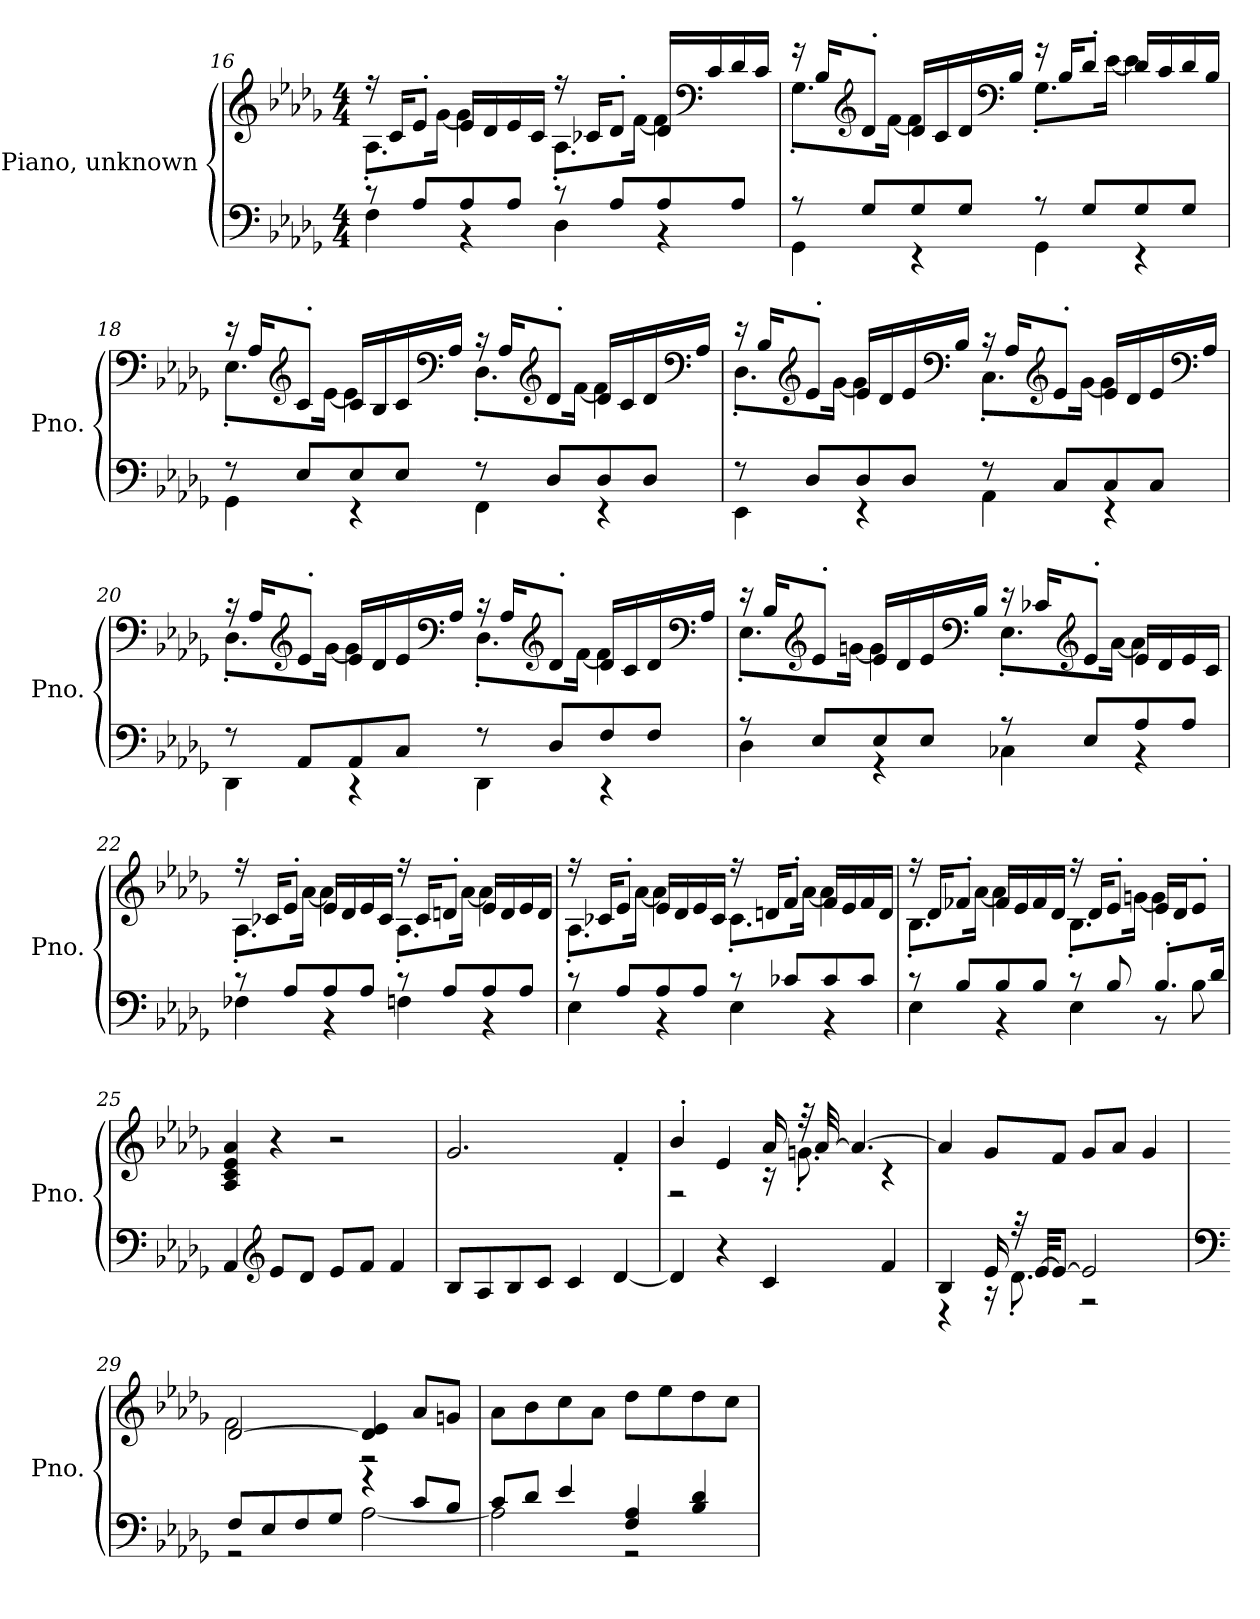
**kern	**kern
*part1	*part1
*staff2	*staff1
*I"Piano, unknown	*
*I'Pno.	*
!!LO:LB:g=z
*clefF4	*clefG2
*k[b-e-a-d-g-]	*k[b-e-a-d-g-]
*M4/4	*M4/4
=16	=16
*^	*^
8r	4F\	16r	8.A-'\L
.	.	16c/KL	.
8A-/L	.	8e-'/J	.
.	.	.	[16g-\Jk
8A-/	4r	16e-/LL	4g-\]
.	.	16d-/	.
8A-/J	.	16e-/	.
.	.	16c/JJ	.
8r	4D-\	16r	8.A-'\L
.	.	16c-X/KL	.
8A-/L	.	8d-'/J	.
.	.	.	[16f\Jk
8A-/	4r	16d-/LL	4f\]
*	*	*clefF4	*
.	.	16c-/	.
8A-/J	.	16d-/	.
.	.	16c-/JJ	.
!!LO:LB:g=z	!!
=17	=17	=17	=17
8r	4GG-\	16r	8.G-'\L
.	.	16B-/KL	.
*	*	*clefG2	*
8G-/L	.	8d-'/J	.
.	.	.	[16f\Jk
8G-/	4r	16d-/LL	4f\]
.	.	16c/	.
8G-/J	.	16d-/	.
*	*	*clefF4	*
.	.	16B-/JJ	.
8r	4GG-\	16r	8.G-'\L
.	.	16B-/KL	.
8G-/L	.	8d-'/J	.
.	.	.	[16e-\Jk
8G-/	4r	16d-/LL	4e-\]
.	.	16c/	.
8G-/J	.	16d-/	.
.	.	16B-/JJ	.
!!LO:LB:g=z	!!
=18	=18	=18	=18
8r	4GG-\	16r	8.E-'\L
.	.	16A-/KL	.
*	*	*clefG2	*
8E-/L	.	8c'/J	.
.	.	.	[16e-\Jk
8E-/	4r	16c/LL	4e-\]
.	.	16B-/	.
8E-/J	.	16c/	.
*	*	*clefF4	*
.	.	16A-/JJ	.
8r	4FF\	16r	8.D-'\L
.	.	16A-/KL	.
*	*	*clefG2	*
8D-/L	.	8d-'/J	.
.	.	.	[16f\Jk
8D-/	4r	16d-/LL	4f\]
.	.	16c/	.
8D-/J	.	16d-/	.
*	*	*clefF4	*
.	.	16A-/JJ	.
!!LO:PB:g=z	!!
=19	=19	=19	=19
8r	4EE-\	16r	8.D-'\L
.	.	16B-/KL	.
*	*	*clefG2	*
8D-/L	.	8e-'/J	.
.	.	.	[16g-\Jk
8D-/	4r	16e-/LL	4g-\]
.	.	16d-/	.
8D-/J	.	16e-/	.
*	*	*clefF4	*
.	.	16B-/JJ	.
8r	4AA-\	16r	8.C'\L
.	.	16A-/KL	.
*	*	*clefG2	*
8C/L	.	8e-'/J	.
.	.	.	[16g-\Jk
8C/	4r	16e-/LL	4g-\]
.	.	16d-/	.
8C/J	.	16e-/	.
*	*	*clefF4	*
.	.	16A-/JJ	.
!!LO:LB:g=z	!!
=20	=20	=20	=20
8r	4DD-\	16r	8.D-'\L
.	.	16A-/KL	.
*	*	*clefG2	*
8AA-/L	.	8e-'/J	.
.	.	.	[16g-\Jk
8AA-/	4r	16e-/LL	4g-\]
.	.	16d-/	.
8C/J	.	16e-/	.
*	*	*clefF4	*
.	.	16A-/JJ	.
8r	4DD-\	16r	8.D-'\L
.	.	16A-/KL	.
*	*	*clefG2	*
8D-/L	.	8d-'/J	.
.	.	.	[16f\Jk
8F/	4r	16d-/LL	4f\]
.	.	16c/	.
8F/J	.	16d-/	.
*	*	*clefF4	*
.	.	16A-/JJ	.
!!LO:LB:g=z	!!
=21	=21	=21	=21
8r	4D-\	16r	8.E-'\L
.	.	16B-/KL	.
*	*	*clefG2	*
8E-/L	.	8e-'/J	.
.	.	.	[16gn\Jk
8E-/	4r	16e-/LL	4g\]
.	.	16d-/	.
8E-/J	.	16e-/	.
*	*	*clefF4	*
.	.	16B-/JJ	.
8r	4C-X\	16r	8.E-'\L
.	.	16c-X/KL	.
*	*	*clefG2	*
8E-/L	.	8e-'/J	.
.	.	.	[16a-\Jk
8A-/	4r	16e-/LL	4a-\]
.	.	16d-/	.
8A-/J	.	16e-/	.
.	.	16c-/JJ	.
!!LO:LB:g=z	!!
=22	=22	=22	=22
8r	4F-X\	16r	8.A-'\L
.	.	16c-X/KL	.
8A-/L	.	8e-'/J	.
.	.	.	[16a-\Jk
8A-/	4r	16e-/LL	4a-\]
.	.	16d-/	.
8A-/J	.	16e-/	.
.	.	16c-/JJ	.
8r	4Fn\	16r	8.A-'\L
.	.	16c-/KL	.
8A-/L	.	8dn'/J	.
.	.	.	[16a-\Jk
8A-/	4r	16e-/LL	4a-\]
.	.	16d/	.
8A-/J	.	16e-/	.
.	.	16d/JJ	.
=23	=23	=23	=23
8r	4E-\	16r	8.A-'\L
.	.	16c-X/KL	.
8A-/L	.	8e-'/J	.
.	.	.	[16a-\Jk
8A-/	4r	16e-/LL	4a-\]
.	.	16d-/	.
8A-/J	.	16e-/	.
.	.	16c-/JJ	.
8r	4E-\	16r	8.c-'\L
.	.	16dn/KL	.
8c-X/L	.	8f'/J	.
.	.	.	[16a-\Jk
8c-/	4r	16f/LL	4a-\]
.	.	16e-/	.
8c-/J	.	16f/	.
.	.	16d/JJ	.
!!LO:LB:g=z	!!
=24	=24	=24	=24
8r	4E-\	16r	8.B-'\L
.	.	16d-/KL	.
8B-/L	.	8f-X'/J	.
.	.	.	[16a-\Jk
8B-/	4r	16f-/LL	4a-\]
.	.	16e-/	.
8B-/J	.	16f-/	.
.	.	16d-/JJ	.
8r	4E-\	16r	8.B-'\L
.	.	16d-/KL	.
8B-/	.	8e-'/J	.
.	.	.	[16gn\Jk
8.B-'/L	8r	16e-/LL	4g\]
.	.	16d-/J	.
.	8B-\	8e-'/J	.
16d-/Jk	.	.	.
*v	*v	*	*
*	*v	*v
=25	=25
4AA-/	4A-/ 4c/ 4e-/ 4a-/
*clefG2	*
8e-/L	4r
8d-/J	.
8e-/L	2r
8f/J	.
4f/	.
=26	=26
8B-/L	2.g-/
8A-/	.
8B-/	.
8c/J	.
4c/	.
[4d-/	4f'/
!!LO:LB:g=z
=27	=27
*	*^
4d-/]	4b-'/	2r
4r	4e-/	.
4c/	16a-/	16r
.	32r	8.gn'\
.	[32a-/	.
.	4.a-/_	.
4f/	.	4r
*	*v	*v
=28	=28
*^	*
4B-/	4r	4a-/]
16e-/	16r	8g-/L
32r	8.d-'\	.
[32e-/KKL	.	.
8e-/J_	.	8f/J
2e-/]	2r	8g-/L
.	.	8a-/J
.	.	4g-/
=29	=29	=29
*clefF4	*	*
*	*	*^
8F/L	2r	[2d-/	2f\
8E-/	.	.	.
8F/	.	.	.
8G-/J	.	.	.
4r	[2A-\	4d-/] 4e-/	2r
8c/L	.	8a-/L	.
8B-/J	.	8gn/J	.
*	*	*v	*v
=30	=30	=30
8c/L	2A-\]	8a-\L
8d-/J	.	8b-\
4e-/	.	8cc\
.	.	8a-\J
4F/ 4A-/	2r	8dd-\L
.	.	8ee-\
4B-/ 4d-/	.	8dd-\
.	.	8cc\J
*v	*v	*
=	=
*-	*-
